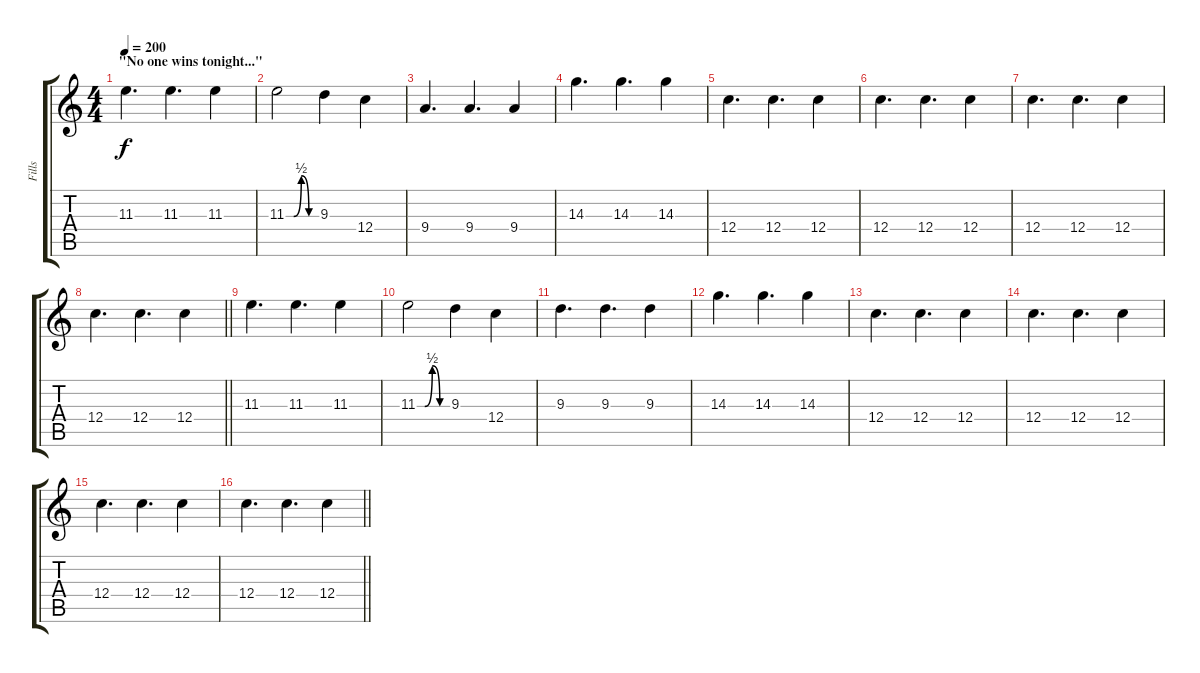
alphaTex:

\track ("Fills" "Fills") {instrument distortionguitar}
\staff {score tabs}
\tuning (D4 A3 F3 C3 G2 D2) {hide}
\ts (4 4)
\section ("" "\"No one wins tonight...\"")
\tempo 200
\clef g2
\ks c
11.3.4{d dy f} 11.3.4{d} 11.3.4 |
11.3{be (custom 0 0 15 0 30 2 45 0 60 0)}.2 9.3.4 12.4.4 |
9.4.4{d} 9.4.4{d} 9.4.4 |
14.3.4{d} 14.3.4{d} 14.3.4 |
12.4.4{d} 12.4.4{d} 12.4.4 |
12.4.4{d} 12.4.4{d} 12.4.4 |
12.4.4{d} 12.4.4{d} 12.4.4 |
\barLineRight lightlight
12.4.4{d} 12.4.4{d} 12.4.4 |
11.3.4{d} 11.3.4{d} 11.3.4 |
11.3{be (custom 0 0 15 0 30 2 45 0 60 0)}.2 9.3.4 12.4.4 |
9.3.4{d} 9.3.4{d} 9.3.4 |
14.3.4{d} 14.3.4{d} 14.3.4 |
12.4.4{d} 12.4.4{d} 12.4.4 |
12.4.4{d} 12.4.4{d} 12.4.4 |
12.4.4{d} 12.4.4{d} 12.4.4 |
\barLineRight lightlight
12.4.4{d} 12.4.4{d} 12.4.4
